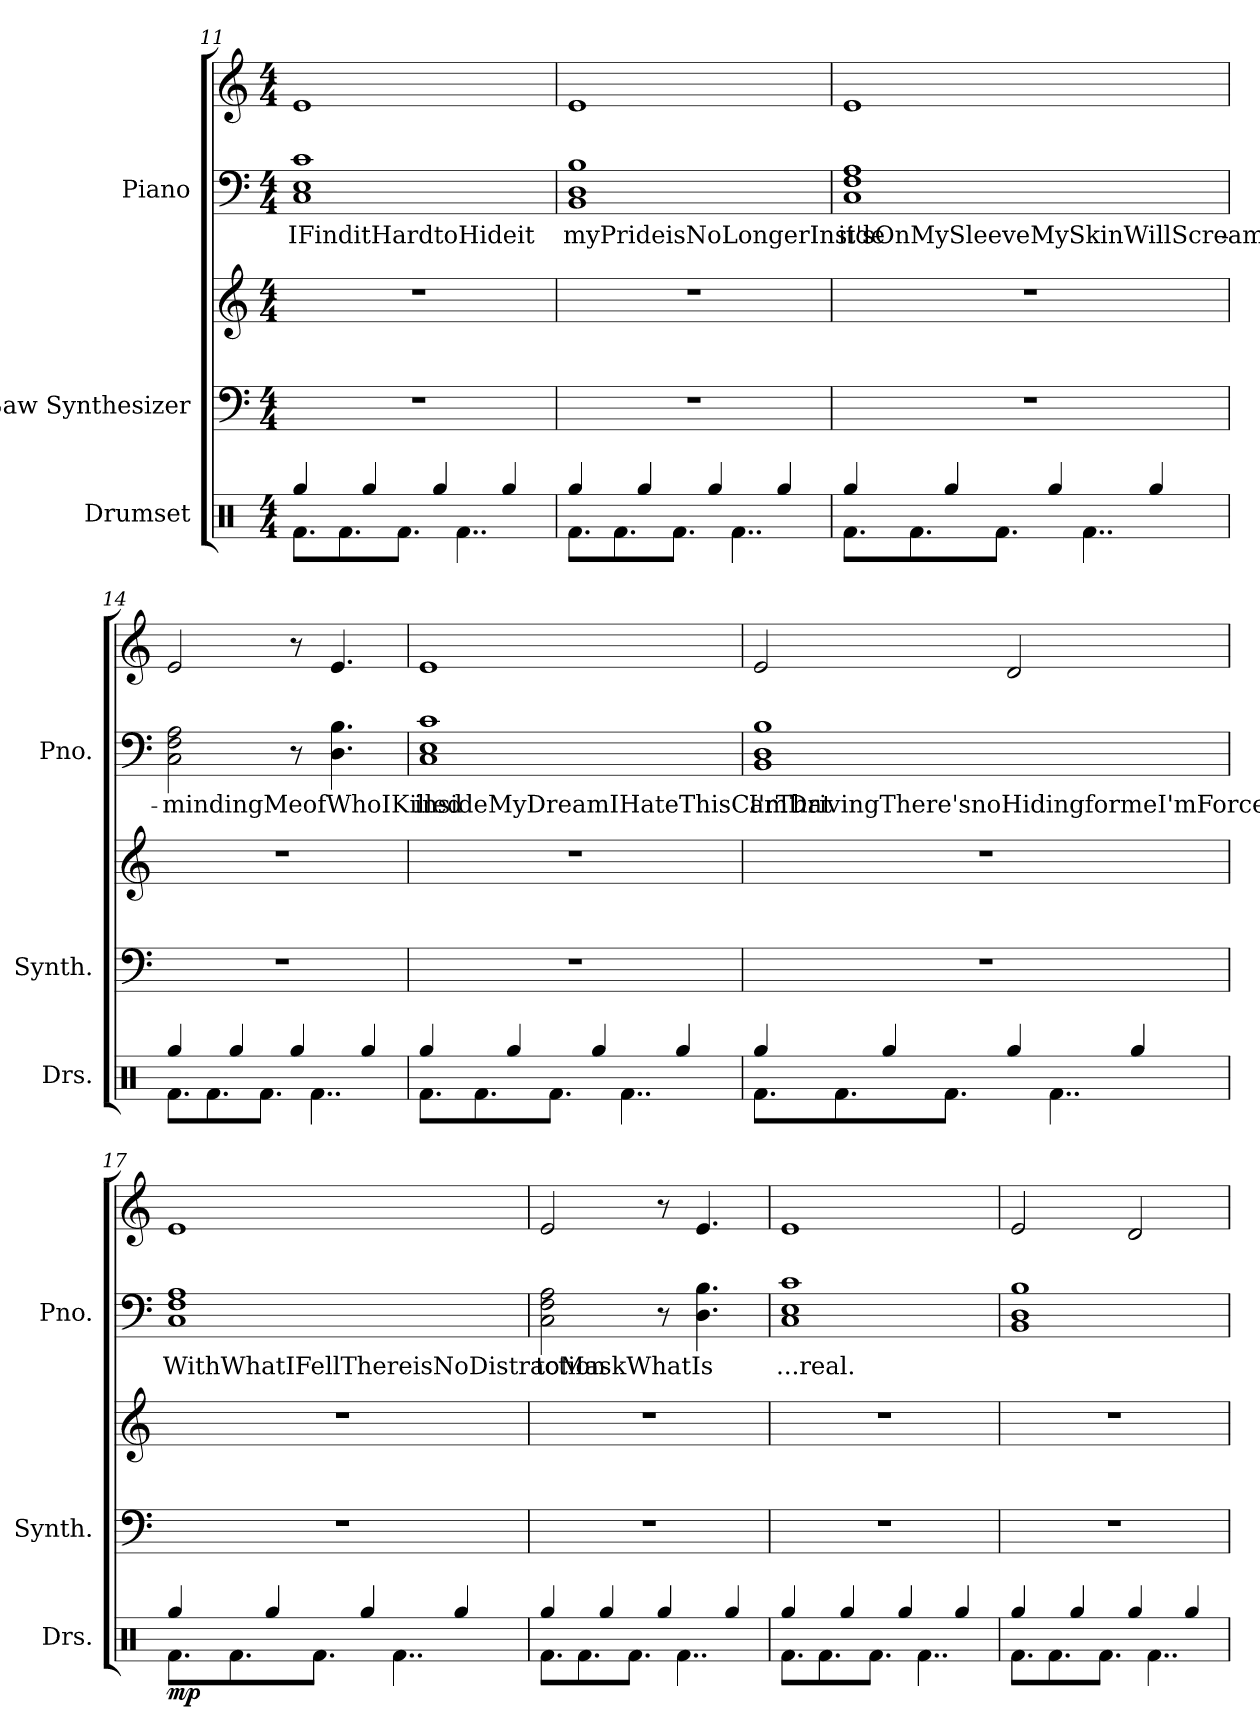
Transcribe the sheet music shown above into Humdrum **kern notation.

**kern	**dynam	**kern	**kern	**kern	**text	**kern
*part3	*part3	*part2	*part2	*part1	*part1	*part1
*staff5	*staff5	*staff4	*staff3	*staff2	*staff2	*staff1
*I"Drumset	*	*I"Saw Synthesizer	*	*I"Piano	*	*
*I'Drs.	*	*I'Synth.	*	*I'Pno.	*	*
*clefX	*	*clefF4	*clefG2	*clefF4	*	*clefG2
*k[]	*	*k[]	*k[]	*k[]	*	*k[]
*M4/4	*	*M4/4	*M4/4	*M4/4	*	*M4/4
=11	=11	=11	=11	=11	=11	=11
*^	*	*	*	*	*	*
4Rgg/	8.Rf\L	.	1r	1r	1C 1E 1c	IFinditHardtoHideit	1e
.	8.Rf\	.	.	.	.	.	.
4Rgg/	.	.	.	.	.	.	.
.	8.Rf\J	.	.	.	.	.	.
4Rgg/	.	.	.	.	.	.	.
.	4..Rf\	.	.	.	.	.	.
4Rgg/	.	.	.	.	.	.	.
!!LO:LB:g=z
=12	=12	=12	=12	=12	=12	=12	=12
4Rgg/	8.Rf\L	.	1r	1r	1BB 1D 1B	myPrideisNoLongerInside	1e
.	8.Rf\	.	.	.	.	.	.
4Rgg/	.	.	.	.	.	.	.
.	8.Rf\J	.	.	.	.	.	.
4Rgg/	.	.	.	.	.	.	.
.	4..Rf\	.	.	.	.	.	.
4Rgg/	.	.	.	.	.	.	.
=13	=13	=13	=13	=13	=13	=13	=13
4Rgg/	8.Rf\L	.	1r	1r	1C 1F 1A	it'sOnMySleeveMySkinWillScreamRe-	1e
.	8.Rf\	.	.	.	.	.	.
4Rgg/	.	.	.	.	.	.	.
.	8.Rf\J	.	.	.	.	.	.
4Rgg/	.	.	.	.	.	.	.
.	4..Rf\	.	.	.	.	.	.
4Rgg/	.	.	.	.	.	.	.
!!LO:PB:g=z
=14	=14	=14	=14	=14	=14	=14	=14
4Rgg/	8.Rf\L	.	1r	1r	2C\ 2F\ 2A\	-mindingMeofWhoIKilled	2e/
.	8.Rf\	.	.	.	.	.	.
4Rgg/	.	.	.	.	.	.	.
.	8.Rf\J	.	.	.	.	.	.
4Rgg/	.	.	.	.	8r	.	8r
.	4..Rf\	.	.	.	.	.	.
.	.	.	.	.	4.D\ 4.B\	.	4.e/
4Rgg/	.	.	.	.	.	.	.
=15	=15	=15	=15	=15	=15	=15	=15
4Rgg/	8.Rf\L	.	1r	1r	1C 1E 1c	insideMyDreamIHateThisCarThat	1e
.	8.Rf\	.	.	.	.	.	.
4Rgg/	.	.	.	.	.	.	.
.	8.Rf\J	.	.	.	.	.	.
4Rgg/	.	.	.	.	.	.	.
.	4..Rf\	.	.	.	.	.	.
4Rgg/	.	.	.	.	.	.	.
!!LO:LB:g=z
=16	=16	=16	=16	=16	=16	=16	=16
4Rgg/	8.Rf\L	.	1r	1r	1BB 1D 1B	I'mDrivingThere'snoHidingformeI'mForcedtoDeal	2e/
.	8.Rf\	.	.	.	.	.	.
4Rgg/	.	.	.	.	.	.	.
.	8.Rf\J	.	.	.	.	.	.
4Rgg/	.	.	.	.	.	.	2d/
.	4..Rf\	.	.	.	.	.	.
4Rgg/	.	.	.	.	.	.	.
=17	=17	=17	=17	=17	=17	=17	=17
!	!	!LO:DY:b	!	!	!	!	!
4Rgg/	8.Rf\L	mp	1r	1r	1C 1F 1A	WithWhatIFellThereisNoDistraction	1e
.	8.Rf\	.	.	.	.	.	.
4Rgg/	.	.	.	.	.	.	.
.	8.Rf\J	.	.	.	.	.	.
4Rgg/	.	.	.	.	.	.	.
.	4..Rf\	.	.	.	.	.	.
4Rgg/	.	.	.	.	.	.	.
!!LO:PB:g=z
=18	=18	=18	=18	=18	=18	=18	=18
4Rgg/	8.Rf\L	.	1r	1r	2C\ 2F\ 2A\	toMaskWhatIs	2e/
.	8.Rf\	.	.	.	.	.	.
4Rgg/	.	.	.	.	.	.	.
.	8.Rf\J	.	.	.	.	.	.
4Rgg/	.	.	.	.	8r	.	8r
.	4..Rf\	.	.	.	.	.	.
.	.	.	.	.	4.D\ 4.B\	.	4.e/
4Rgg/	.	.	.	.	.	.	.
=19	=19	=19	=19	=19	=19	=19	=19
4Rgg/	8.Rf\L	.	1r	1r	1C 1E 1c	...real.	1e
.	8.Rf\	.	.	.	.	.	.
4Rgg/	.	.	.	.	.	.	.
.	8.Rf\J	.	.	.	.	.	.
4Rgg/	.	.	.	.	.	.	.
.	4..Rf\	.	.	.	.	.	.
4Rgg/	.	.	.	.	.	.	.
=20	=20	=20	=20	=20	=20	=20	=20
4Rgg/	8.Rf\L	.	1r	1r	1BB 1D 1B	.	2e/
.	8.Rf\	.	.	.	.	.	.
4Rgg/	.	.	.	.	.	.	.
.	8.Rf\J	.	.	.	.	.	.
4Rgg/	.	.	.	.	.	.	2d/
.	4..Rf\	.	.	.	.	.	.
4Rgg/	.	.	.	.	.	.	.
*v	*v	*	*	*	*	*	*
=	=	=	=	=	=	=
*-	*-	*-	*-	*-	*-	*-
